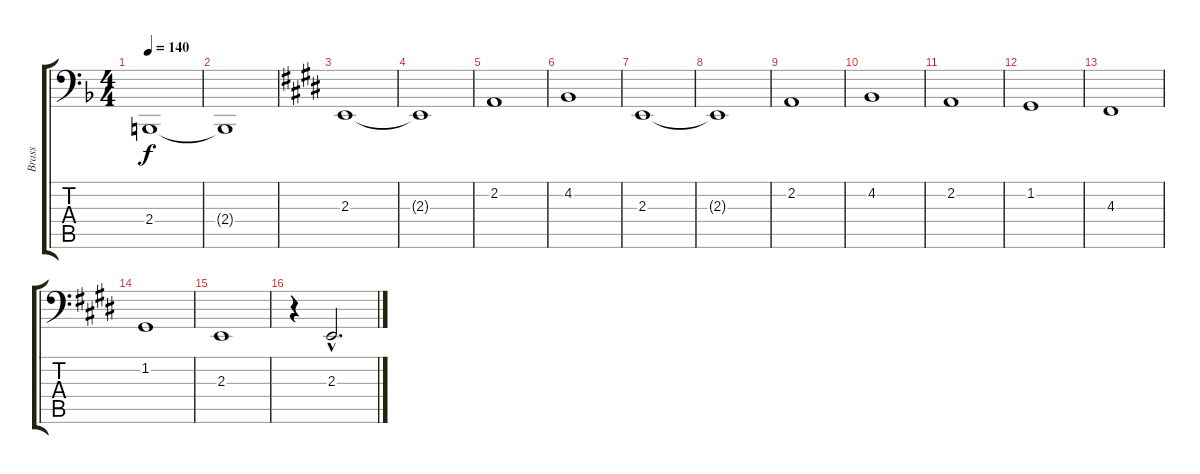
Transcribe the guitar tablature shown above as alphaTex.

\track ("Brass" "Brass") {instrument synthbrass1}
\staff {score tabs}
\tuning (C3 G2 D2 A1 E1 B0) {hide}
\ts (4 4)
\tempo 140
\clef f4
\ks f
2.4{t}.1{dy f} |
2.4{t}.1 |
\ks e
2.3.1{volume 13} |
2.3{t}.1 |
2.2.1 |
4.2.1 |
2.3.1 |
2.3{t}.1 |
2.2.1 |
4.2.1 |
2.2.1 |
1.2.1 |
4.3.1 |
1.2.1 |
2.3.1 |
r.4 2.3{hac}.2{d}
